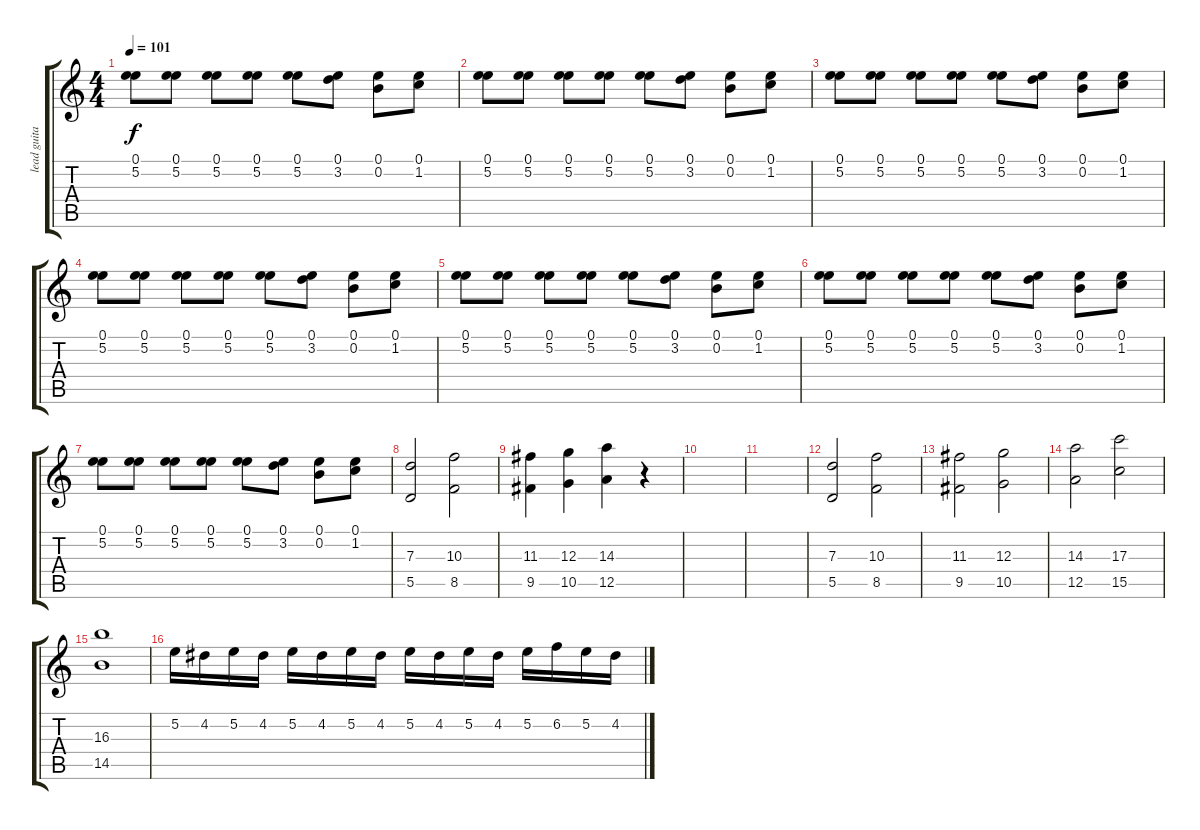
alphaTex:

\track ("lead guitar" "lead guita") {instrument overdrivenguitar}
\staff {score tabs}
\tuning (E4 B3 G3 D3 A2 E2) {hide}
\ts (4 4)
\tempo 101
\clef g2
\ks c
(0.1 5.2).8{dy f} (0.1 5.2).8 (0.1 5.2).8 (0.1 5.2).8 (0.1 5.2).8 (0.1 3.2).8 (0.1 0.2).8 (0.1 1.2).8 |
(0.1 5.2).8 (0.1 5.2).8 (0.1 5.2).8 (0.1 5.2).8 (0.1 5.2).8 (0.1 3.2).8 (0.1 0.2).8 (0.1 1.2).8 |
(0.1 5.2).8 (0.1 5.2).8 (0.1 5.2).8 (0.1 5.2).8 (0.1 5.2).8 (0.1 3.2).8 (0.1 0.2).8 (0.1 1.2).8 |
(0.1 5.2).8 (0.1 5.2).8 (0.1 5.2).8 (0.1 5.2).8 (0.1 5.2).8 (0.1 3.2).8 (0.1 0.2).8 (0.1 1.2).8 |
(0.1 5.2).8 (0.1 5.2).8 (0.1 5.2).8 (0.1 5.2).8 (0.1 5.2).8 (0.1 3.2).8 (0.1 0.2).8 (0.1 1.2).8 |
(0.1 5.2).8 (0.1 5.2).8 (0.1 5.2).8 (0.1 5.2).8 (0.1 5.2).8 (0.1 3.2).8 (0.1 0.2).8 (0.1 1.2).8 |
(0.1 5.2).8 (0.1 5.2).8 (0.1 5.2).8 (0.1 5.2).8 (0.1 5.2).8 (0.1 3.2).8 (0.1 0.2).8 (0.1 1.2).8 |
(7.3 5.5).2 (10.3 8.5).2 |
(11.3 9.5).4 (12.3 10.5).4 (14.3 12.5).4 r.4 |
|
|
(7.3 5.5).2 (10.3 8.5).2 |
(11.3 9.5).2 (12.3 10.5).2 |
(14.3 12.5).2 (17.3 15.5).2 |
(16.3 14.5).1 |
5.2.16 4.2.16 5.2.16 4.2.16 5.2.16 4.2.16 5.2.16 4.2.16 5.2.16 4.2.16 5.2.16 4.2.16 5.2.16 6.2.16 5.2.16 4.2.16
